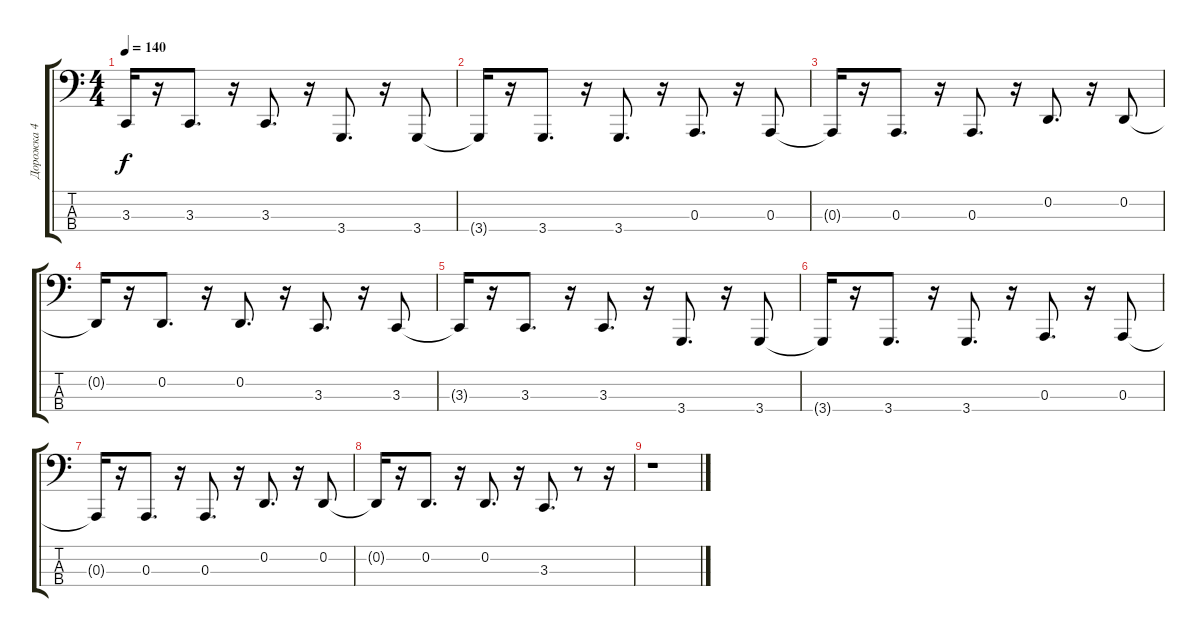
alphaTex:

\track ("Дорожка 4" "Дорожка 4") {instrument synthbrass1}
\staff {score tabs}
\tuning (G2 D2 A1 E1) {hide}
\ts (4 4)
\tempo 140
\clef f4
\ks c
3.3{t}.16{dy f} r.16 3.3.8{d} r.16 3.3.8{d} r.16 3.4.8{d} r.16 3.4.8 |
3.4{t}.16 r.16 3.4.8{d} r.16 3.4.8{d} r.16 0.3.8{d} r.16 0.3.8 |
0.3{t}.16 r.16 0.3.8{d} r.16 0.3.8{d} r.16 0.2.8{d} r.16 0.2.8 |
0.2{t}.16 r.16 0.2.8{d} r.16 0.2.8{d} r.16 3.3.8{d} r.16 3.3.8 |
3.3{t}.16 r.16 3.3.8{d} r.16 3.3.8{d} r.16 3.4.8{d} r.16 3.4.8 |
3.4{t}.16 r.16 3.4.8{d} r.16 3.4.8{d} r.16 0.3.8{d} r.16 0.3.8 |
0.3{t}.16 r.16 0.3.8{d} r.16 0.3.8{d} r.16 0.2.8{d} r.16 0.2.8 |
0.2{t}.16 r.16 0.2.8{d} r.16 0.2.8{d} r.16 3.3.8{d} r.8 r.16 |
r.1
